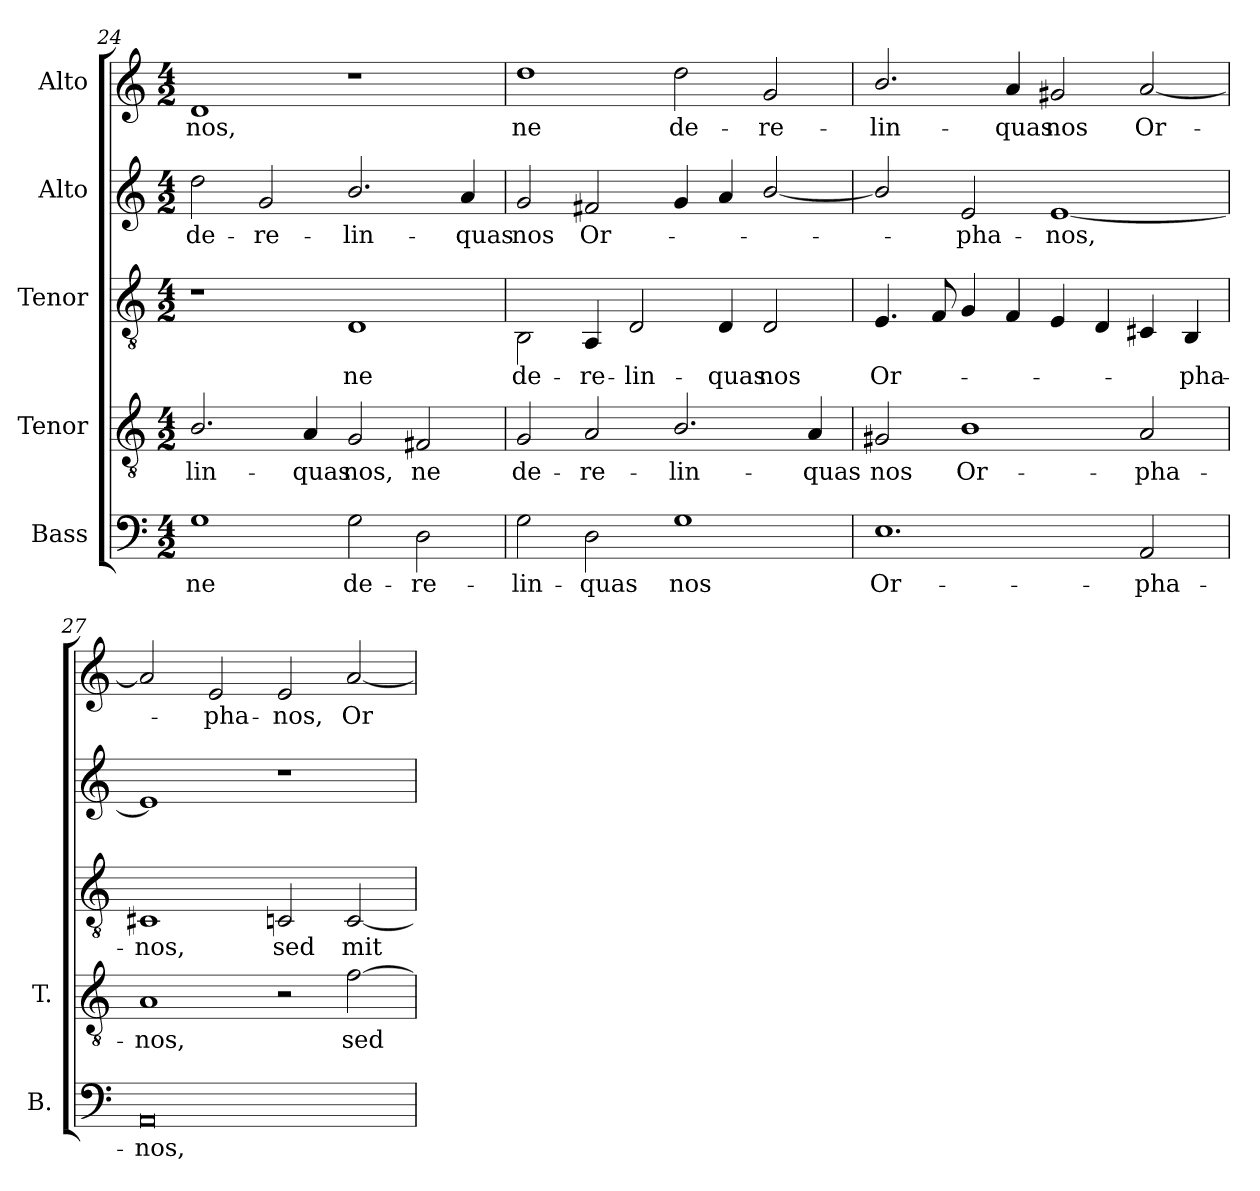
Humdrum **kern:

**kern	**text	**kern	**text	**kern	**text	**kern	**text	**kern	**text
*part5	*part5	*part4	*part4	*part3	*part3	*part2	*part2	*part1	*part1
*staff5	*staff5	*staff4	*staff4	*staff3	*staff3	*staff2	*staff2	*staff1	*staff1
*I"Bass	*	*I"Tenor	*	*I"Tenor	*	*I"Alto	*	*I"Alto	*
*I'B.	*	*I'T.	*	*	*	*	*	*	*
*clefF4	*	*clefGv2	*	*clefGv2	*	*clefG2	*	*clefG2	*
*	*	*ITrd7c12	*	*	*	*	*	*	*
*k[]	*	*k[]	*	*k[]	*	*k[]	*	*k[]	*
*C:	*	*C:	*	*C:	*	*C:	*	*C:	*
*M4/2	*	*M4/2	*	*M4/2	*	*M4/2	*	*M4/2	*
=24	=24	=24	=24	=24	=24	=24	=24	=24	=24
!	!LO:LY:b:color=#000000	!	!	!	!	!	!	!	!
!	!	!	!LO:LY:b:color=#000000	!	!	!	!	!	!
!	!	!	!	!	!	!	!LO:LY:b:color=#000000	!	!
!	!	!	!	!	!	!	!	!	!LO:LY:b:color=#000000
1Gi	ne	2.BBi/	-lin-	1r	.	2ddi\	de-	1di	-nos,
!	!	!	!	!	!	!	!LO:LY:b:color=#000000	!	!
.	.	.	.	.	.	2gi/	-re-	.	.
!	!	!	!LO:LY:b:color=#000000	!	!	!	!	!	!
.	.	4AAi/	-quas	.	.	.	.	.	.
!	!LO:LY:b:color=#000000	!	!	!	!	!	!	!	!
!	!	!	!LO:LY:b:color=#000000	!	!	!	!	!	!
!	!	!	!	!	!LO:LY:b:color=#000000	!	!	!	!
!	!	!	!	!	!	!	!LO:LY:b:color=#000000	!	!
2Gi\	de-	2GGi/	nos,	1Di	ne	2.bi/	-lin-	1r	.
!	!LO:LY:b:color=#000000	!	!	!	!	!	!	!	!
!	!	!	!LO:LY:b:color=#000000	!	!	!	!	!	!
2Di\	-re-	2FF#Xi/	ne	.	.	.	.	.	.
!	!	!	!	!	!	!	!LO:LY:b:color=#000000	!	!
.	.	.	.	.	.	4ai/	-quas	.	.
!!LO:LB:g=z
=25	=25	=25	=25	=25	=25	=25	=25	=25	=25
!	!LO:LY:b:color=#000000	!	!	!	!	!	!	!	!
!	!	!	!LO:LY:b:color=#000000	!	!	!	!	!	!
!	!	!	!	!	!LO:LY:b:color=#000000	!	!	!	!
!	!	!	!	!	!	!	!LO:LY:b:color=#000000	!	!
!	!	!	!	!	!	!	!	!	!LO:LY:b:color=#000000
2Gi\	-lin-	2GGi/	de-	2BBi\	de-	2gi/	nos	1ddi	ne
!	!LO:LY:b:color=#000000	!	!	!	!	!	!	!	!
!	!	!	!LO:LY:b:color=#000000	!	!	!	!	!	!
!	!	!	!	!	!LO:LY:b:color=#000000	!	!	!	!
!	!	!	!	!	!	!	!LO:LY:b:color=#000000	!	!
2Di\	-quas	2AAi/	-re-	4AAi/	-re-	2f#Xi/	Or-	.	.
!	!	!	!	!	!LO:LY:b:color=#000000	!	!	!	!
.	.	.	.	2Di/	-lin-	.	.	.	.
!	!LO:LY:b:color=#000000	!	!	!	!	!	!	!	!
!	!	!	!LO:LY:b:color=#000000	!	!	!	!	!	!
!	!	!	!	!	!	!	!	!	!LO:LY:b:color=#000000
1Gi	nos	2.BBi/	-lin-	.	.	4gi/	.	2ddi\	de-
!	!	!	!	!	!LO:LY:b:color=#000000	!	!	!	!
.	.	.	.	4Di/	-quas	4ai/	.	.	.
!	!	!	!	!	!LO:LY:b:color=#000000	!	!	!	!
!	!	!	!	!	!	!	!	!	!LO:LY:b:color=#000000
.	.	.	.	2Di/	nos	[2bi/	.	2gi/	-re-
!	!	!	!LO:LY:b:color=#000000	!	!	!	!	!	!
.	.	4AAi/	-quas	.	.	.	.	.	.
=26	=26	=26	=26	=26	=26	=26	=26	=26	=26
!	!LO:LY:b:color=#000000	!	!	!	!	!	!	!	!
!	!	!	!LO:LY:b:color=#000000	!	!	!	!	!	!
!	!	!	!	!	!LO:LY:b:color=#000000	!	!	!	!
!	!	!	!	!	!	!	!	!	!LO:LY:b:color=#000000
1.Ei	Or-	2GG#Xi/	nos	4.Ei/	Or-	2bi/]	.	2.bi/	-lin-
.	.	.	.	8Fi/	.	.	.	.	.
!	!	!	!LO:LY:b:color=#000000	!	!	!	!	!	!
!	!	!	!	!	!	!	!LO:LY:b:color=#000000	!	!
.	.	1BBi	Or-	4Gi/	.	2ei/	-pha-	.	.
!	!	!	!	!	!	!	!	!	!LO:LY:b:color=#000000
.	.	.	.	4Fi/	.	.	.	4ai/	-quas
!	!	!	!	!	!	!	!LO:LY:b:color=#000000	!	!
!	!	!	!	!	!	!	!	!	!LO:LY:b:color=#000000
.	.	.	.	4Ei/	.	[1ei	-nos,	2g#Xi/	nos
.	.	.	.	4Di/	.	.	.	.	.
!	!LO:LY:b:color=#000000	!	!	!	!	!	!	!	!
!	!	!	!LO:LY:b:color=#000000	!	!	!	!	!	!
!	!	!	!	!	!	!	!	!	!LO:LY:b:color=#000000
2AAi/	-pha-	2AAi/	-pha-	4C#Xi/	.	.	.	[2ai/	Or-
!	!	!	!	!	!LO:LY:b:color=#000000	!	!	!	!
.	.	.	.	4BBi/	-pha-	.	.	.	.
=27	=27	=27	=27	=27	=27	=27	=27	=27	=27
!	!LO:LY:b:color=#000000	!	!	!	!	!	!	!	!
!	!	!	!LO:LY:b:color=#000000	!	!	!	!	!	!
!	!	!	!	!	!LO:LY:b:color=#000000	!	!	!	!
0AAi	-nos,	1AAi	-nos,	1C#Xi	-nos,	1ei]	.	2ai/]	.
!	!	!	!	!	!	!	!	!	!LO:LY:b:color=#000000
.	.	.	.	.	.	.	.	2ei/	-pha-
!	!	!	!	!	!LO:LY:b:color=#000000	!	!	!	!
!	!	!	!	!	!	!	!	!	!LO:LY:b:color=#000000
.	.	2r	.	2Cni/	sed	1r	.	2ei/	-nos,
!	!	!	!LO:LY:b:color=#000000	!	!	!	!	!	!
!	!	!	!	!	!LO:LY:b:color=#000000	!	!	!	!
!	!	!	!	!	!	!	!	!	!LO:LY:b:color=#000000
.	.	[2Fi\	sed	[2Ci/	mit-	.	.	[2ai/	Or-
=	=	=	=	=	=	=	=	=	=
*-	*-	*-	*-	*-	*-	*-	*-	*-	*-
